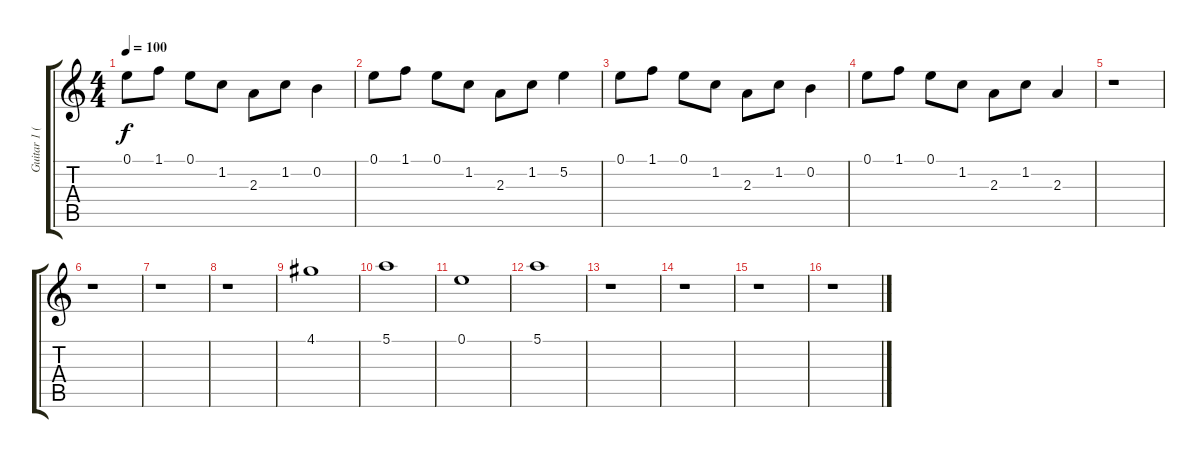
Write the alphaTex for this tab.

\track ("Guitar 1 (Bod Dav)" "Guitar 1 (") {instrument distortionguitar}
\staff {score tabs}
\tuning (E4 B3 G3 D3 A2 E2) {hide}
\ts (4 4)
\tempo 100
\clef g2
\ks c
0.1.8{dy f instrument distortionguitar} 1.1.8 0.1.8 1.2.8 2.3.8 1.2.8 0.2.4 |
0.1.8 1.1.8 0.1.8 1.2.8 2.3.8 1.2.8 5.2.4 |
0.1.8 1.1.8 0.1.8 1.2.8 2.3.8 1.2.8 0.2.4 |
0.1.8 1.1.8 0.1.8 1.2.8 2.3.8 1.2.8 2.3.4 |
r.1 |
r.1 |
r.1 |
r.1 |
4.1.1 |
5.1.1 |
0.1.1 |
5.1.1 |
r.1 |
r.1 |
r.1 |
r.1
